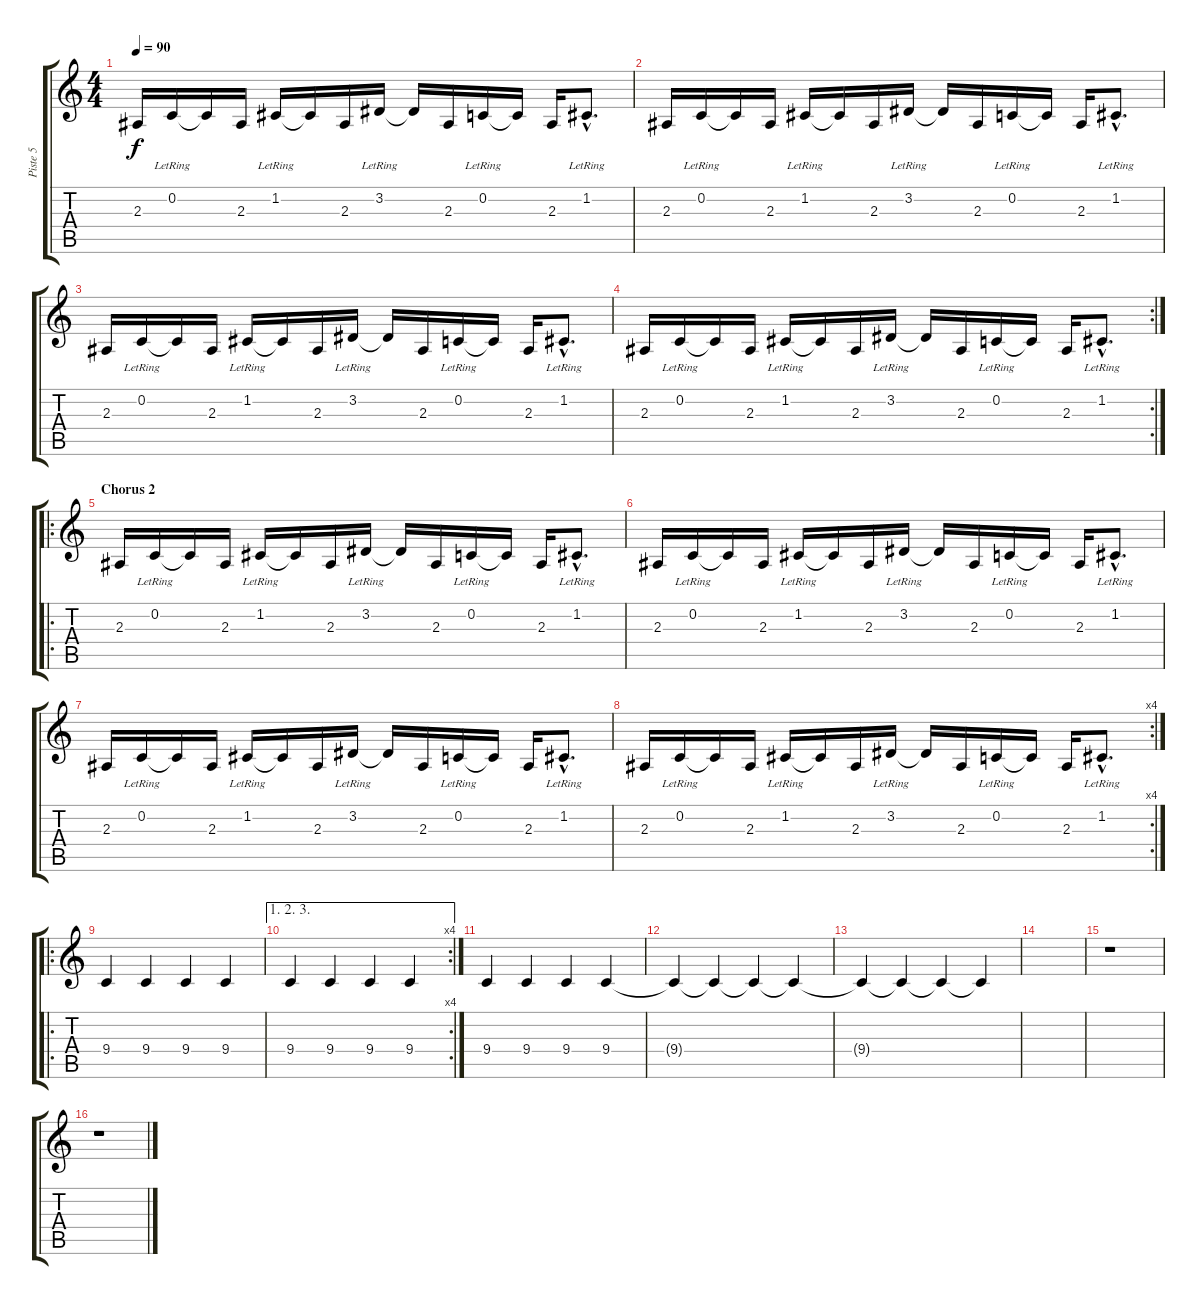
\track ("Piste 5" "Piste 5") {instrument lead5charang}
\staff {score tabs}
\tuning (C4 C4 Ab3 Eb3 Bb2 F2) {hide}
\ts (4 4)
\tempo 90
\clef g2
\ks c
2.3.16{dy f} 0.2{lr}.16 0.2{t}.16 2.3.16 1.2{lr}.16 1.2{t}.16 2.3.16 3.2{lr}.16 3.2{t}.16 2.3.16 0.2{lr}.16 0.2{t}.16 2.3.16 1.2{hac lr}.8{d} |
2.3.16 0.2{lr}.16 0.2{t}.16 2.3.16 1.2{lr}.16 1.2{t}.16 2.3.16 3.2{lr}.16 3.2{t}.16 2.3.16 0.2{lr}.16 0.2{t}.16 2.3.16 1.2{hac lr}.8{d} |
2.3.16 0.2{lr}.16 0.2{t}.16 2.3.16 1.2{lr}.16 1.2{t}.16 2.3.16 3.2{lr}.16 3.2{t}.16 2.3.16 0.2{lr}.16 0.2{t}.16 2.3.16 1.2{hac lr}.8{d} |
\rc 2
2.3.16 0.2{lr}.16 0.2{t}.16 2.3.16 1.2{lr}.16 1.2{t}.16 2.3.16 3.2{lr}.16 3.2{t}.16 2.3.16 0.2{lr}.16 0.2{t}.16 2.3.16 1.2{hac lr}.8{d} |
\ro
\section ("" "Chorus 2")
2.3.16 0.2{lr}.16 0.2{t}.16 2.3.16 1.2{lr}.16 1.2{t}.16 2.3.16 3.2{lr}.16 3.2{t}.16 2.3.16 0.2{lr}.16 0.2{t}.16 2.3.16 1.2{hac lr}.8{d} |
2.3.16 0.2{lr}.16 0.2{t}.16 2.3.16 1.2{lr}.16 1.2{t}.16 2.3.16 3.2{lr}.16 3.2{t}.16 2.3.16 0.2{lr}.16 0.2{t}.16 2.3.16 1.2{hac lr}.8{d} |
2.3.16 0.2{lr}.16 0.2{t}.16 2.3.16 1.2{lr}.16 1.2{t}.16 2.3.16 3.2{lr}.16 3.2{t}.16 2.3.16 0.2{lr}.16 0.2{t}.16 2.3.16 1.2{hac lr}.8{d} |
\rc 4
2.3.16 0.2{lr}.16 0.2{t}.16 2.3.16 1.2{lr}.16 1.2{t}.16 2.3.16 3.2{lr}.16 3.2{t}.16 2.3.16 0.2{lr}.16 0.2{t}.16 2.3.16 1.2{hac lr}.8{d} |
\ro
9.4.4{volume 4} 9.4.4 9.4.4 9.4.4 |
\ae (1 2 3)
\rc 4
9.4.4 9.4.4 9.4.4 9.4.4 |
9.4.4 9.4.4 9.4.4 9.4.4 |
9.4{t}.4 9.4{t}.4 9.4{t}.4 9.4{t}.4 |
9.4{t}.4 9.4{t}.4 9.4{t}.4 9.4{t}.4 |
|
r.1 |
r.1
